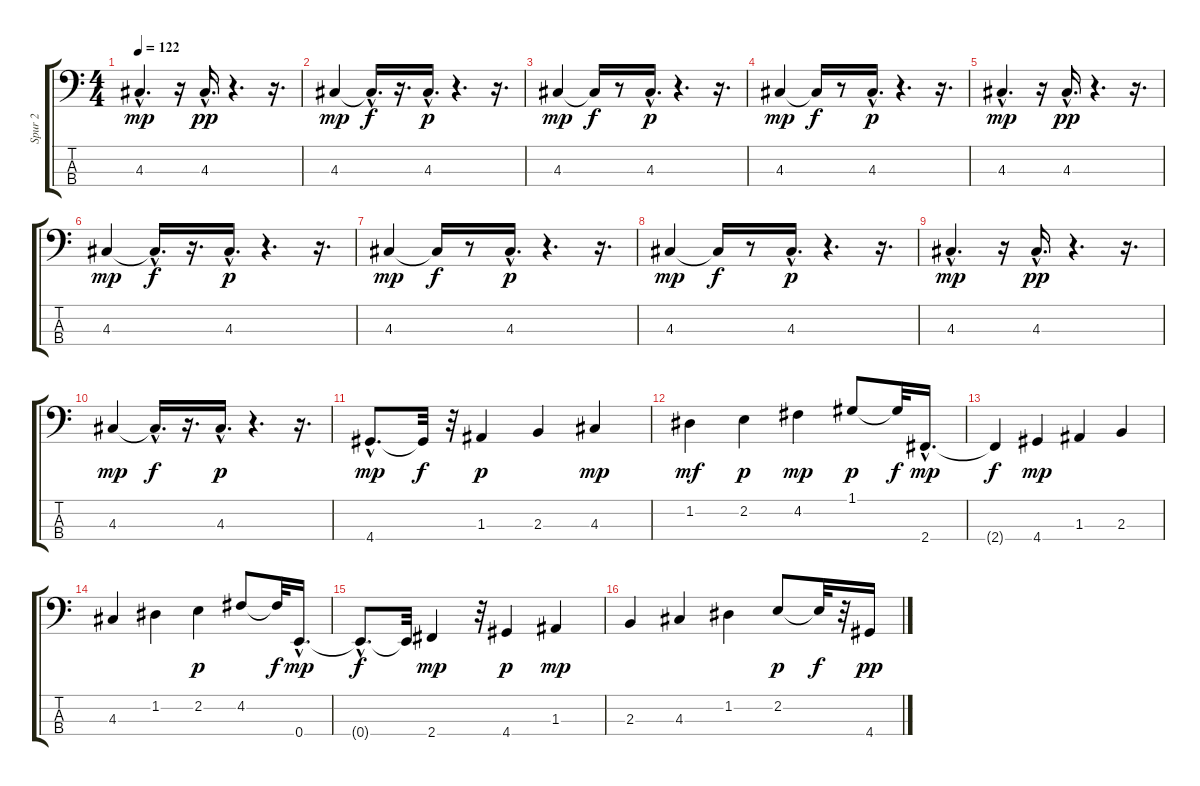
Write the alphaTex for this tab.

\track ("Spur 2" "Spur 2") {instrument electricbassfinger}
\staff {score tabs}
\tuning (G2 D2 A1 E1) {hide}
\ts (4 4)
\tempo 122
\clef f4
\ks c
4.3{hac}.4{d dy mp} r.16 4.3{hac}.16{d dy pp} r.4{d} r.16{d} |
4.3.4{dy mp} 4.3{hac t}.16{d dy f} r.16{d} 4.3{hac}.16{d dy p} r.4{d} r.16{d} |
4.3.4{dy mp} 4.3{t}.16{dy f} r.8 4.3{hac}.16{d dy p} r.4{d} r.16{d} |
4.3.4{dy mp} 4.3{t}.16{dy f} r.8 4.3{hac}.16{d dy p} r.4{d} r.16{d} |
4.3{hac}.4{d dy mp} r.16 4.3{hac}.16{d dy pp} r.4{d} r.16{d} |
4.3.4{dy mp} 4.3{hac t}.16{d dy f} r.16{d} 4.3{hac}.16{d dy p} r.4{d} r.16{d} |
4.3.4{dy mp} 4.3{t}.16{dy f} r.8 4.3{hac}.16{d dy p} r.4{d} r.16{d} |
4.3.4{dy mp} 4.3{t}.16{dy f} r.8 4.3{hac}.16{d dy p} r.4{d} r.16{d} |
4.3{hac}.4{d dy mp} r.16 4.3{hac}.16{d dy pp} r.4{d} r.16{d} |
4.3.4{dy mp} 4.3{hac t}.16{d dy f} r.16{d} 4.3{hac}.16{d dy p} r.4{d} r.16{d} |
4.4{hac}.8{d dy mp} 4.4{t}.32{dy f} r.32 1.3.4{dy p} 2.3.4 4.3.4{dy mp} |
1.2.4{dy mf} 2.2.4{dy p} 4.2.4{dy mp} 1.1.8{dy p} 1.1{t}.32{dy f} 2.4{hac}.16{d dy mp} |
2.4{t}.4{dy f} 4.4.4{dy mp} 1.3.4 2.3.4 |
4.3.4 1.2.4 2.2.4{dy p} 4.2.8 4.2{t}.32{dy f} 0.4{hac}.16{d dy mp} |
0.4{hac t}.8{d dy f} 0.4{t}.32 2.4.4{dy mp} r.32 4.4.4{dy p} 1.3.4{dy mp} |
2.3.4 4.3.4 1.2.4 2.2.8{dy p} 2.2{t}.32{dy f} r.32 4.4.16{dy pp}
